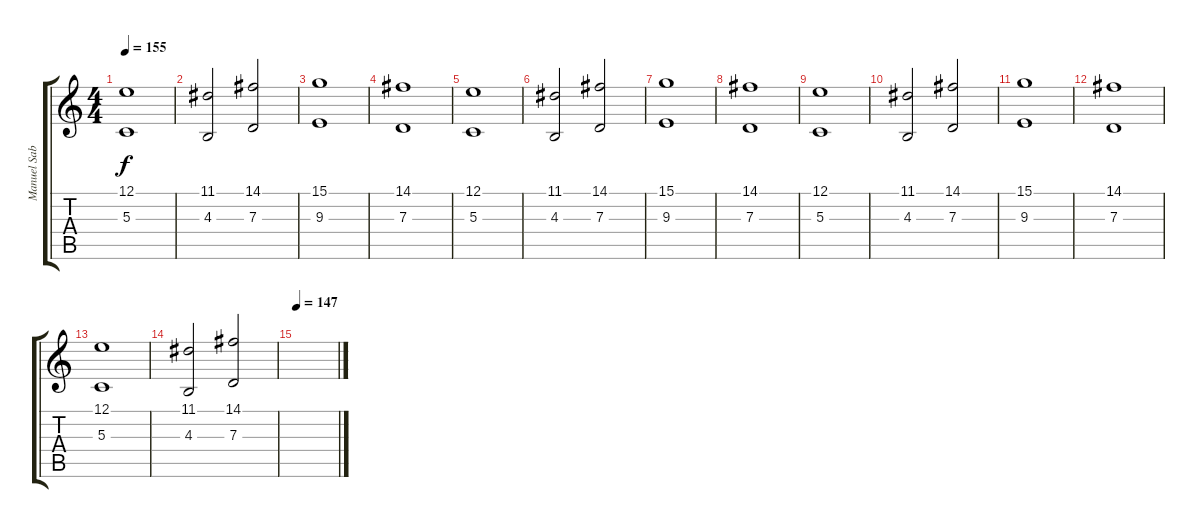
\track ("Manuel Sabogal Keyboards" "Manuel Sab") {instrument synthstrings1}
\staff {score tabs}
\tuning (E4 B3 G3 D3 A2 E2) {hide}
\ts (4 4)
\tempo 155
\clef g2
\ks c
(12.1 5.3).1{dy f} |
(11.1 4.3).2 (14.1 7.3).2 |
(15.1 9.3).1 |
(14.1 7.3).1 |
(12.1 5.3).1 |
(11.1 4.3).2 (14.1 7.3).2 |
(15.1 9.3).1 |
(14.1 7.3).1 |
(12.1 5.3).1 |
(11.1 4.3).2 (14.1 7.3).2 |
(15.1 9.3).1 |
(14.1 7.3).1 |
(12.1 5.3).1 |
(11.1 4.3).2 (14.1 7.3).2 |
\tempo 147
